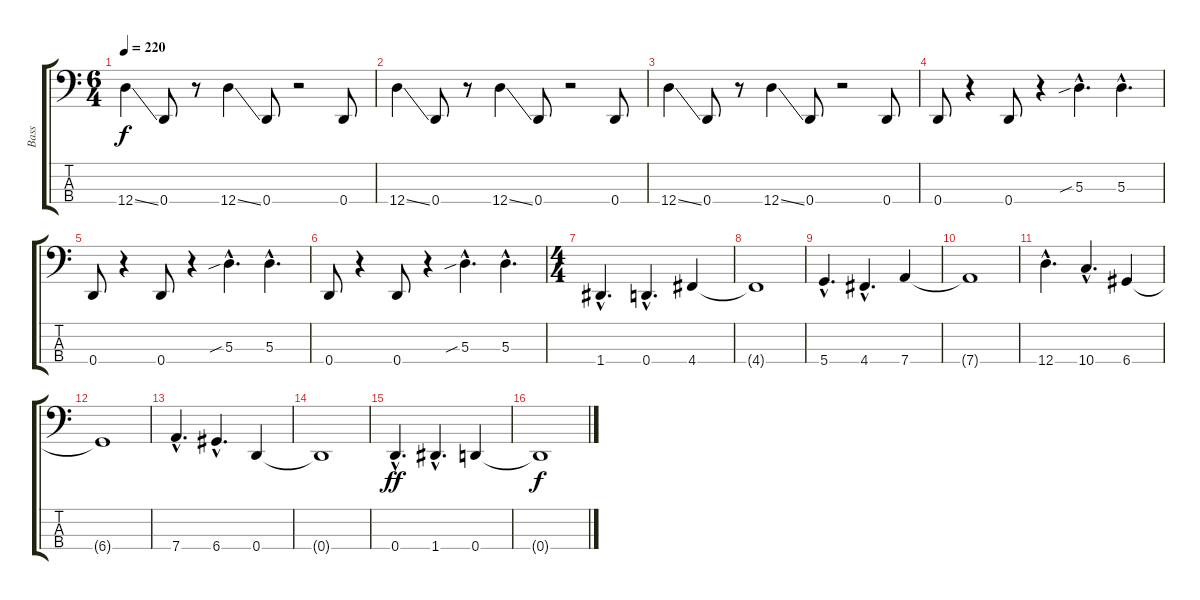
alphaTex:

\track ("Bass" "Bass") {instrument electricbassfinger}
\staff {score tabs}
\tuning (G2 D2 A1 D1) {hide}
\ts (6 4)
\tempo 220
\clef f4
\ks c
12.4{ss}.4{dy f} 0.4.8 r.8 12.4{ss}.4 0.4.8 r.2 0.4.8 |
12.4{ss}.4 0.4.8 r.8 12.4{ss}.4 0.4.8 r.2 0.4.8 |
12.4{ss}.4 0.4.8 r.8 12.4{ss}.4 0.4.8 r.2 0.4.8 |
0.4.8 r.4 0.4.8 r.4 5.3{sib hac}.4{d} 5.3{hac}.4{d} |
0.4.8 r.4 0.4.8 r.4 5.3{sib hac}.4{d} 5.3{hac}.4{d} |
0.4.8 r.4 0.4.8 r.4 5.3{sib hac}.4{d} 5.3{hac}.4{d} |
\ts (4 4)
1.4{hac}.4{d} 0.4{hac}.4{d} 4.4.4 |
4.4{t}.1 |
5.4{hac}.4{d} 4.4{hac}.4{d} 7.4.4 |
7.4{t}.1 |
12.4{hac}.4{d} 10.4{hac}.4{d} 6.4.4 |
6.4{t}.1 |
7.4{hac}.4{d} 6.4{hac}.4{d} 0.4.4 |
0.4{t}.1 |
0.4{hac}.4{d dy ff instrument overdrivenguitar} 1.4{hac}.4{d} 0.4.4 |
0.4{t}.1{dy f}
